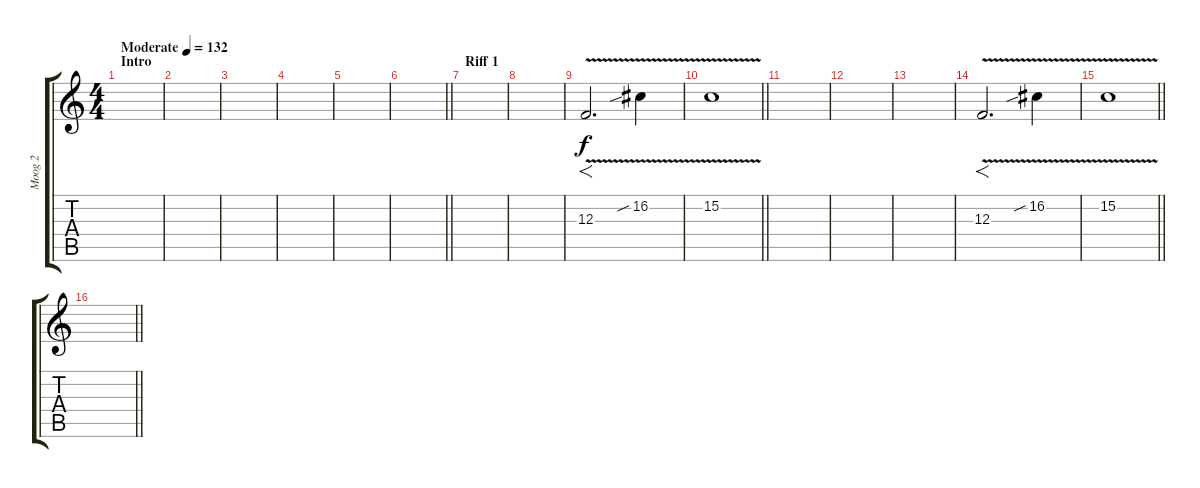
\track ("Moog 2" "Moog 2") {instrument ocarina}
\staff {score tabs}
\tuning (D4 A3 F3 C3 G2 D2) {hide}
\ts (4 4)
\section ("" "Intro")
\tempo (132 "Moderate")
\clef g2
\ks c
|
|
|
|
|
\barLineRight lightlight
|
\section ("" "Riff 1")
|
|
12.3{v}.2{f d} 16.2{v sib}.4 |
\barLineRight lightlight
15.2{v}.1 |
|
|
|
12.3{v}.2{f d} 16.2{v sib}.4 |
\barLineRight lightlight
15.2{v}.1 |
\barLineRight lightlight
